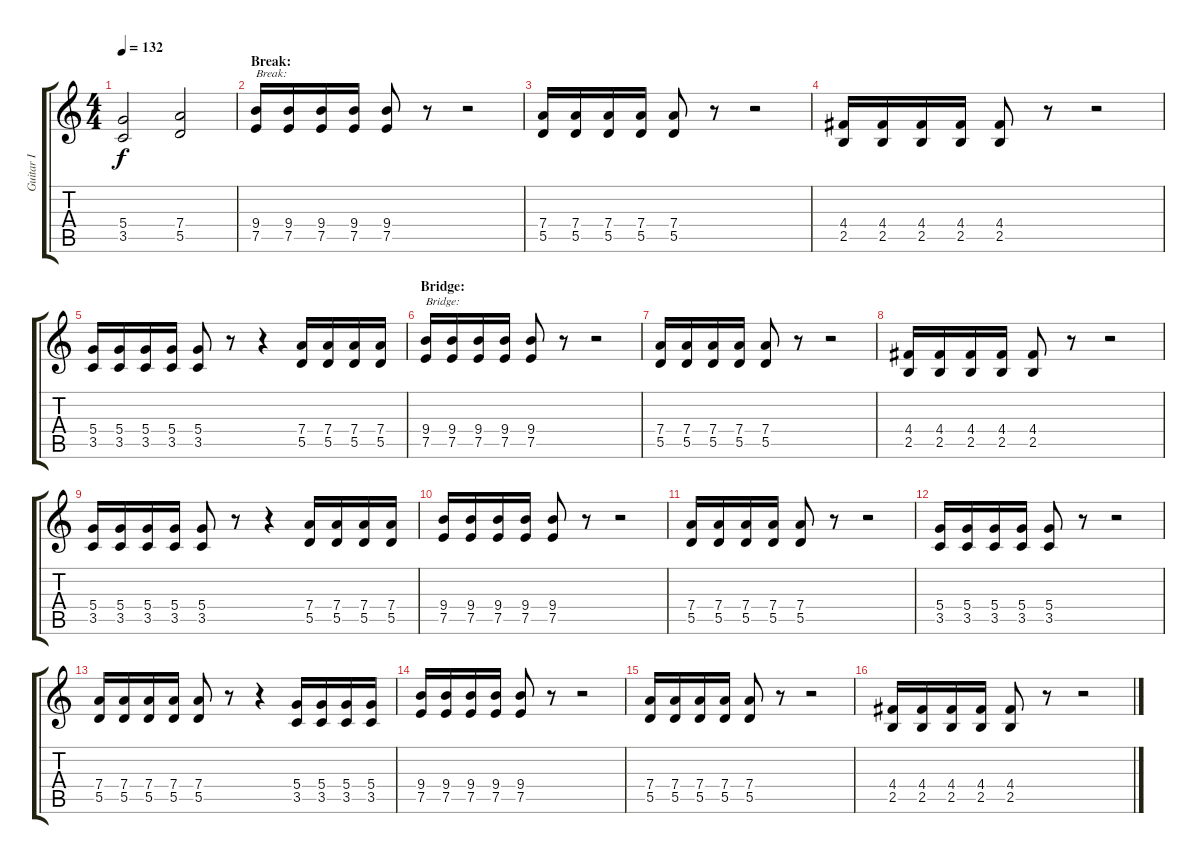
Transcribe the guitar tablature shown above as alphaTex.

\track ("Guitar I" "Guitar I") {instrument distortionguitar}
\staff {score tabs}
\tuning (E4 B3 G3 D3 A2 E2) {hide}
\ts (4 4)
\tempo 132
\clef g2
\ks c
(5.4 3.5).2{dy f} (7.4 5.5).2 |
\section ("" "Break:")
(9.4 7.5).16{txt "Break:"} (9.4 7.5).16 (9.4 7.5).16 (9.4 7.5).16 (9.4 7.5).8 r.8 r.2 |
(7.4 5.5).16 (7.4 5.5).16 (7.4 5.5).16 (7.4 5.5).16 (7.4 5.5).8 r.8 r.2 |
(4.4 2.5).16 (4.4 2.5).16 (4.4 2.5).16 (4.4 2.5).16 (4.4 2.5).8 r.8 r.2 |
(5.4 3.5).16 (5.4 3.5).16 (5.4 3.5).16 (5.4 3.5).16 (5.4 3.5).8 r.8 r.4 (7.4 5.5).16 (7.4 5.5).16 (7.4 5.5).16 (7.4 5.5).16 |
\section ("" "Bridge:")
(9.4 7.5).16{txt "Bridge:"} (9.4 7.5).16 (9.4 7.5).16 (9.4 7.5).16 (9.4 7.5).8 r.8 r.2 |
(7.4 5.5).16 (7.4 5.5).16 (7.4 5.5).16 (7.4 5.5).16 (7.4 5.5).8 r.8 r.2 |
(4.4 2.5).16 (4.4 2.5).16 (4.4 2.5).16 (4.4 2.5).16 (4.4 2.5).8 r.8 r.2 |
(5.4 3.5).16 (5.4 3.5).16 (5.4 3.5).16 (5.4 3.5).16 (5.4 3.5).8 r.8 r.4 (7.4 5.5).16 (7.4 5.5).16 (7.4 5.5).16 (7.4 5.5).16 |
(9.4 7.5).16 (9.4 7.5).16 (9.4 7.5).16 (9.4 7.5).16 (9.4 7.5).8 r.8 r.2 |
(7.4 5.5).16 (7.4 5.5).16 (7.4 5.5).16 (7.4 5.5).16 (7.4 5.5).8 r.8 r.2 |
(5.4 3.5).16 (5.4 3.5).16 (5.4 3.5).16 (5.4 3.5).16 (5.4 3.5).8 r.8 r.2 |
(7.4 5.5).16 (7.4 5.5).16 (7.4 5.5).16 (7.4 5.5).16 (7.4 5.5).8 r.8 r.4 (5.4 3.5).16 (5.4 3.5).16 (5.4 3.5).16 (5.4 3.5).16 |
(9.4 7.5).16 (9.4 7.5).16 (9.4 7.5).16 (9.4 7.5).16 (9.4 7.5).8 r.8 r.2 |
(7.4 5.5).16 (7.4 5.5).16 (7.4 5.5).16 (7.4 5.5).16 (7.4 5.5).8 r.8 r.2 |
(4.4 2.5).16 (4.4 2.5).16 (4.4 2.5).16 (4.4 2.5).16 (4.4 2.5).8 r.8 r.2
